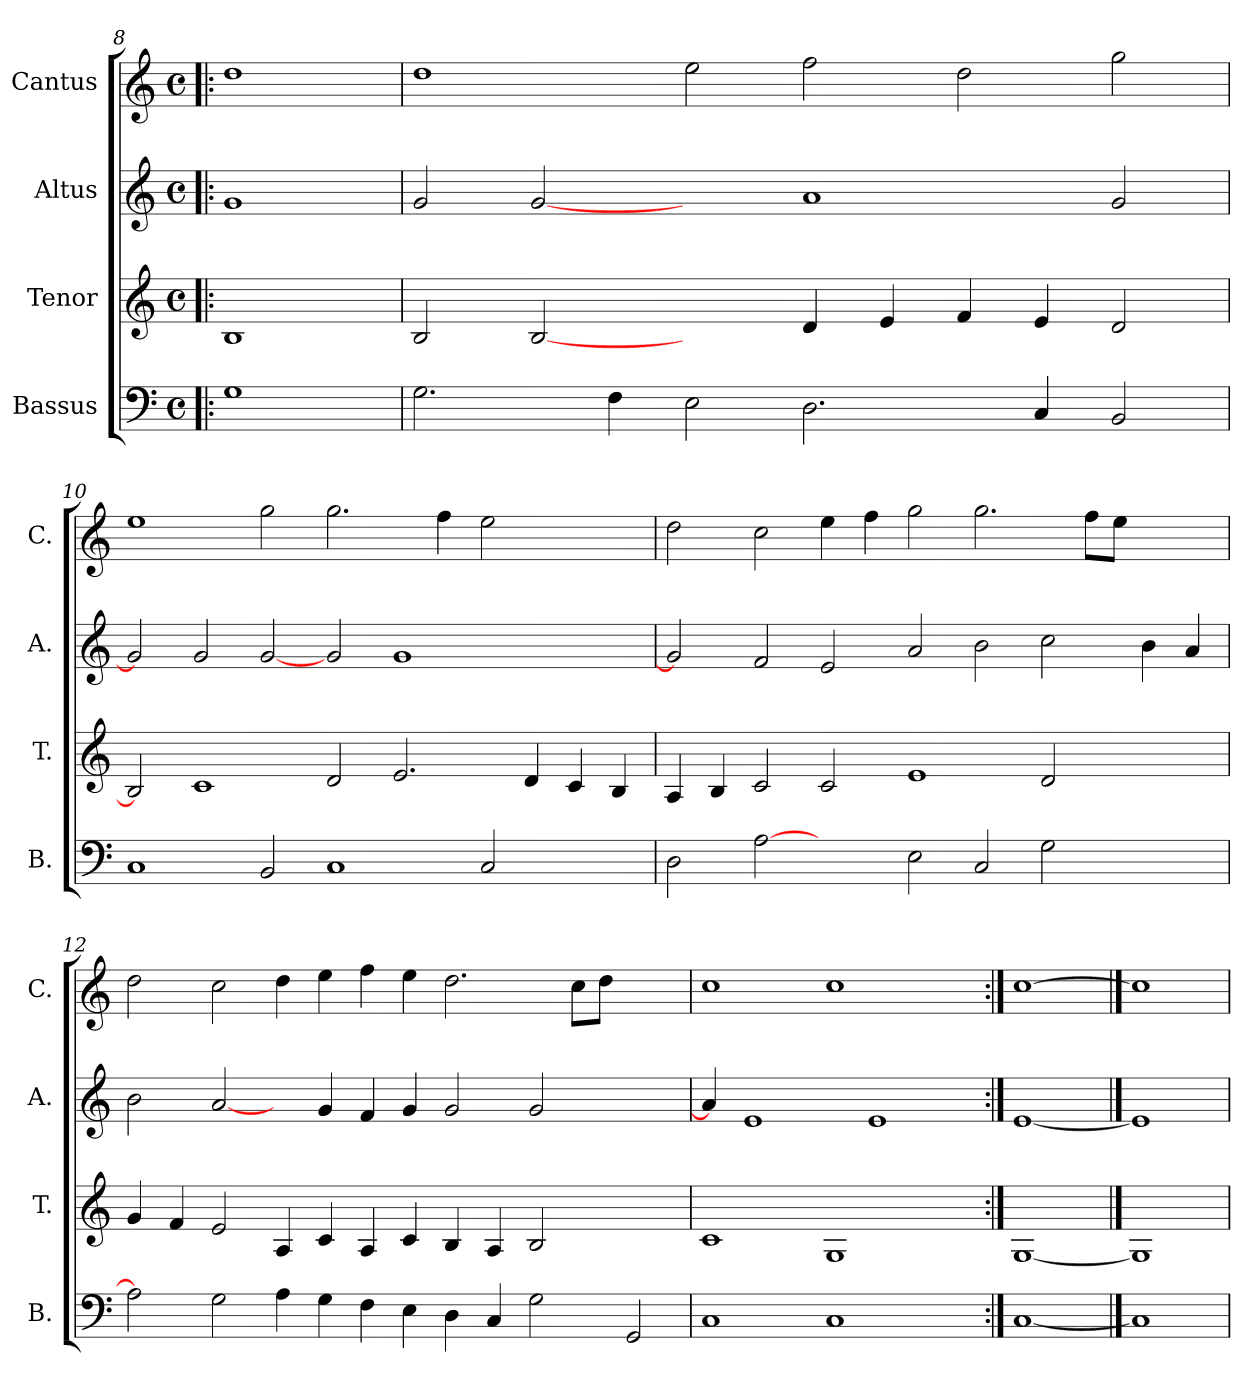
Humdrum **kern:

**kern	**kern	**kern	**kern
*part4	*part3	*part2	*part1
*staff4	*staff3	*staff2	*staff1
*I"Bassus	*I"Tenor	*I"Altus	*I"Cantus
*I'B.	*I'T.	*I'A.	*I'C.
*clefF4	*clefG2	*clefG2	*clefG2
*k[]	*k[]	*k[]	*k[]
*C:	*C:	*C:	*C:
*M4/4	*M4/4	*M4/4	*M4/4
*met(c)	*met(c)	*met(c)	*met(c)
=8!|:	=8!|:	=8!|:	=8!|:
1G\	1B/	1g/	1dd\
=9	=9	=9	=9
2.G\	2B/	2g/	1dd\
.	[2B/	[2g/	.
4F\	.	.	.
2E\	2ryy	2ryy	2ee\
2.D\	4d/	1a/	2ff\
.	4e/	.	.
.	4f/	.	2dd\
4C/	4e/	.	.
2BB/	2d/	2g/	2gg\
=10	=10	=10	=10
1C/	2B/]	2g/]	1ee\
.	1c/	2g/	.
2BB/	.	[2g/	2gg\
1C/	2d/	2g/	2.gg\
.	2.e/	1g/	.
.	.	.	4ff\
2C/	.	.	2ee\
.	4d/	.	.
2ryy	4c/	2ryy	2ryy
.	4B/	.	.
!!LO:LB:g=z
=11	=11	=11	=11
2D\	4A/	2g/]	2dd\
.	4B/	.	.
[2A\	2c/	2f/	2cc\
2ryy	2c/	2e/	4ee\
.	.	.	4ff\
2E\	1e/	2a/	2gg\
2C/	.	2b\	2.gg\
2G\	2d/	2cc\	.
.	.	.	8ff\L
.	.	.	8ee\J
2ryy	2ryy	4b\	2ryy
.	.	4a/	.
=12	=12	=12	=12
2A\]	4g/	2b\	2dd\
.	4f/	.	.
2G\	2e/	[2a/	2cc\
4A\	4A/	4ryy	4dd\
4G\	4c/	4g/	4ee\
4F\	4A/	4f/	4ff\
4E\	4c/	4g/	4ee\
4D\	4B/	2g/	2.dd\
4C/	4A/	.	.
2G\	2B/	2g/	.
.	.	.	8cc\L
.	.	.	8dd\J
2GG/	2ryy	2ryy	2ryy
=13	=13	=13	=13
1C/	1c/	4a/]	1cc\
.	.	1e/	.
1C/	1G/	.	1cc\
.	.	1e/	.
4ryy	4ryy	.	4ryy
=14:|!	=14:|!	=14:|!	=14:|!
[1C/	[1G/	[1e/	[1cc\
==15	==15	==15	==15
1C/]	1G/]	1e/]	1cc\]
=	=	=	=
*-	*-	*-	*-
